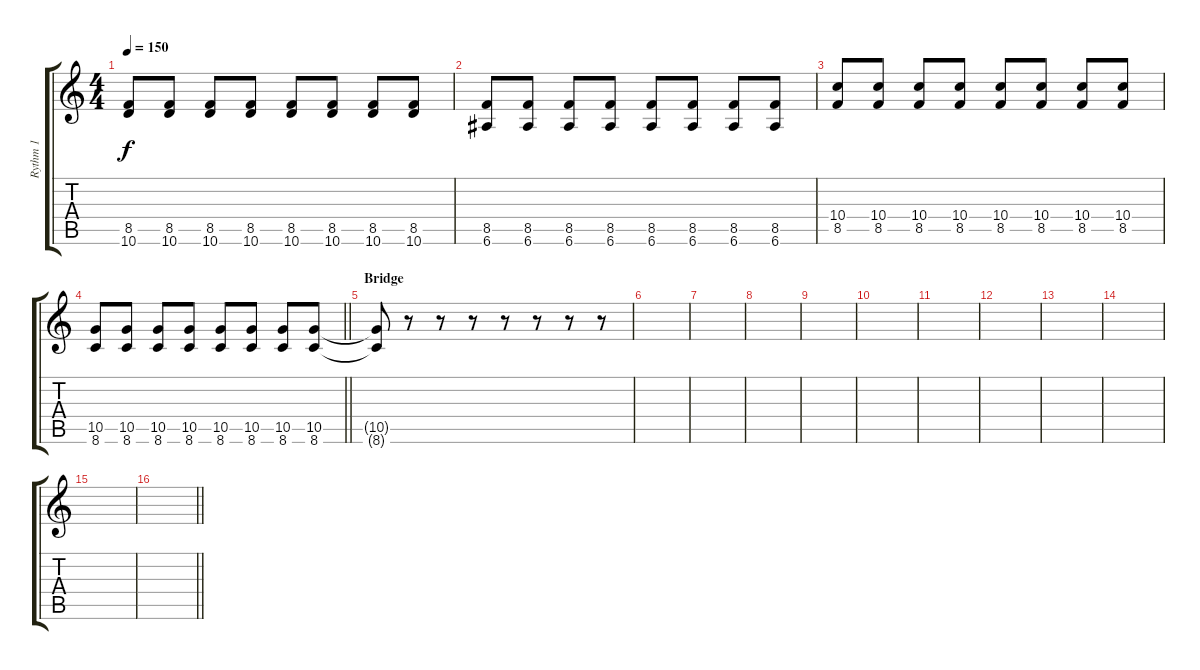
\track ("Rythm 1" "Rythm 1") {instrument distortionguitar}
\staff {score tabs}
\tuning (E4 B3 G3 D3 A2 E2) {hide}
\ts (4 4)
\tempo 150
\clef g2
\ks c
(8.5 10.6).8{dy f} (8.5 10.6).8 (8.5 10.6).8 (8.5 10.6).8 (8.5 10.6).8 (8.5 10.6).8 (8.5 10.6).8 (8.5 10.6).8 |
(8.5 6.6).8 (8.5 6.6).8 (8.5 6.6).8 (8.5 6.6).8 (8.5 6.6).8 (8.5 6.6).8 (8.5 6.6).8 (8.5 6.6).8 |
(10.4 8.5).8 (10.4 8.5).8 (10.4 8.5).8 (10.4 8.5).8 (10.4 8.5).8 (10.4 8.5).8 (10.4 8.5).8 (10.4 8.5).8 |
\barLineRight lightlight
(10.5 8.6).8 (10.5 8.6).8 (10.5 8.6).8 (10.5 8.6).8 (10.5 8.6).8 (10.5 8.6).8 (10.5 8.6).8 (10.5 8.6).8 |
\section ("" "Bridge")
(10.5{t} 8.6{t}).8 r.8 r.8 r.8 r.8 r.8 r.8 r.8 |
|
|
|
|
|
|
|
|
|
|
\barLineRight lightlight
